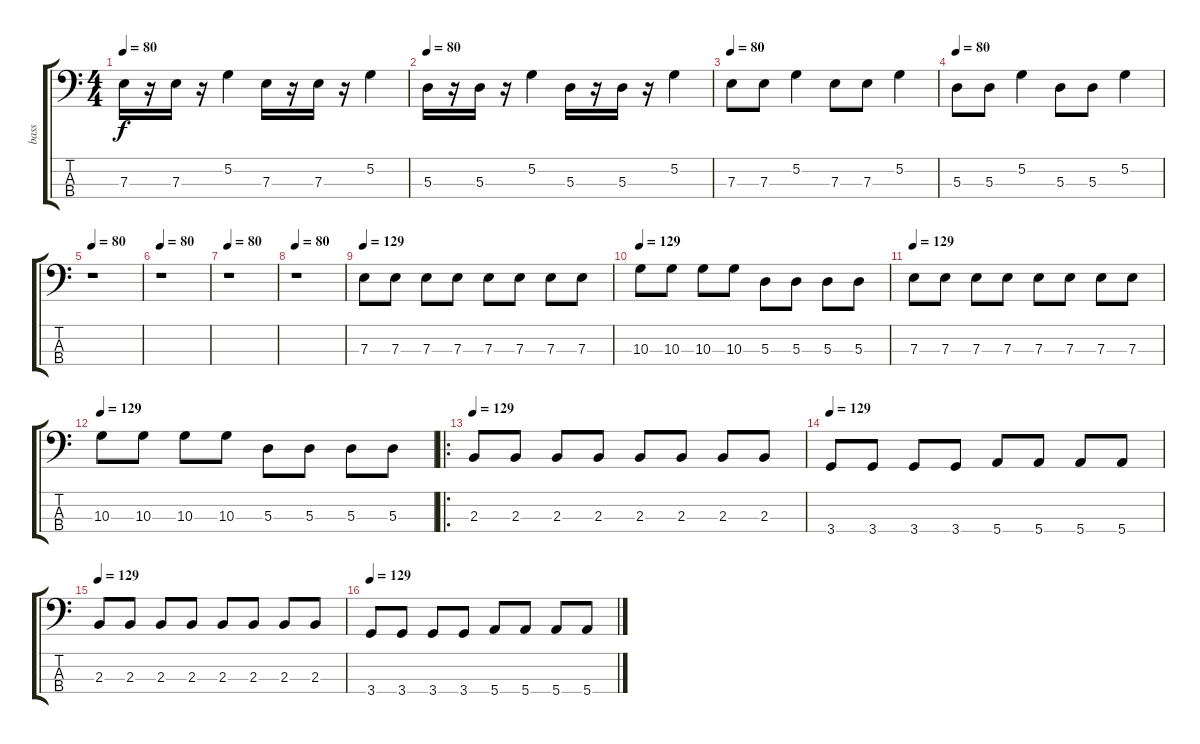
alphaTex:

\track ("bass" "bass") {instrument electricbasspick}
\staff {score tabs}
\tuning (G2 D2 A1 E1) {hide}
\ts (4 4)
\tempo 80
\clef f4
\ks c
7.3.16{dy f} r.16 7.3.16 r.16 5.2.4 7.3.16 r.16 7.3.16 r.16 5.2.4 |
\tempo 80
5.3.16 r.16 5.3.16 r.16 5.2.4 5.3.16 r.16 5.3.16 r.16 5.2.4 |
\tempo 80
7.3.8 7.3.8 5.2.4 7.3.8 7.3.8 5.2.4 |
\tempo 80
5.3.8 5.3.8 5.2.4 5.3.8 5.3.8 5.2.4 |
\tempo 80
r.1 |
\tempo 80
r.1 |
\tempo 80
r.1 |
\tempo 80
r.1 |
\tempo 129
7.3.8 7.3.8 7.3.8 7.3.8 7.3.8 7.3.8 7.3.8 7.3.8 |
\tempo 129
10.3.8 10.3.8 10.3.8 10.3.8 5.3.8 5.3.8 5.3.8 5.3.8 |
\tempo 129
7.3.8 7.3.8 7.3.8 7.3.8 7.3.8 7.3.8 7.3.8 7.3.8 |
\tempo 129
10.3.8 10.3.8 10.3.8 10.3.8 5.3.8 5.3.8 5.3.8 5.3.8 |
\ro
\tempo 129
2.3.8 2.3.8 2.3.8 2.3.8 2.3.8 2.3.8 2.3.8 2.3.8 |
\tempo 129
3.4.8 3.4.8 3.4.8 3.4.8 5.4.8 5.4.8 5.4.8 5.4.8 |
\tempo 129
2.3.8 2.3.8 2.3.8 2.3.8 2.3.8 2.3.8 2.3.8 2.3.8 |
\tempo 129
3.4.8 3.4.8 3.4.8 3.4.8 5.4.8 5.4.8 5.4.8 5.4.8
